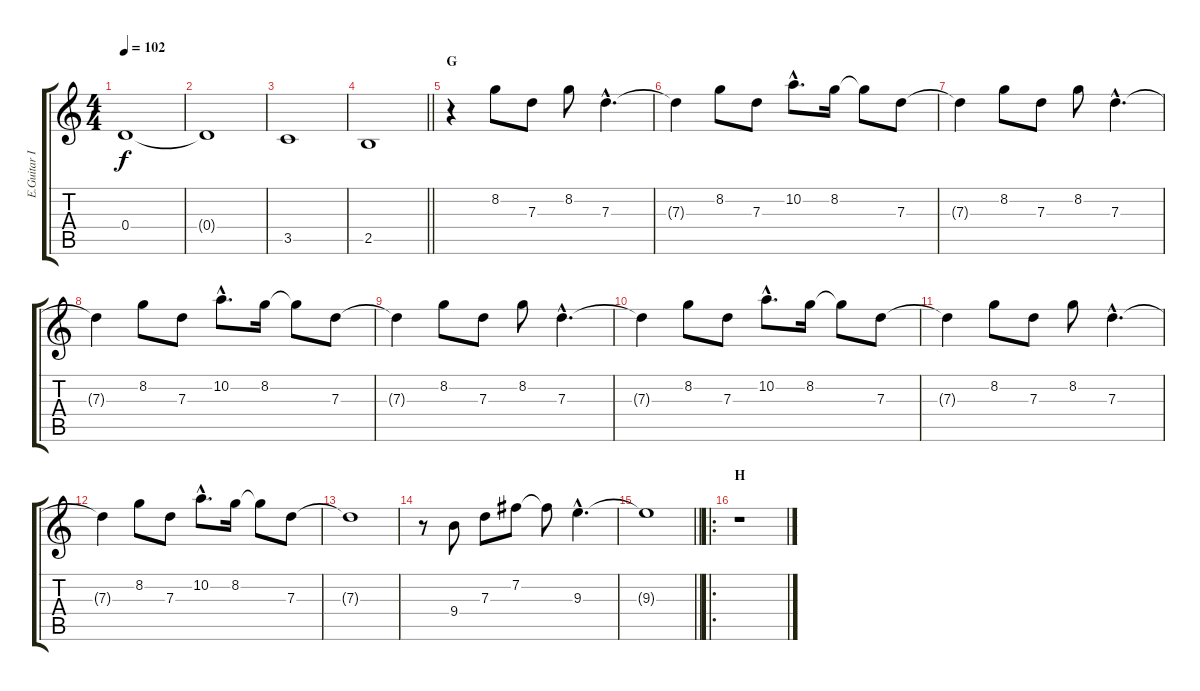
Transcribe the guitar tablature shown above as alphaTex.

\track ("E.Guitar I" "E.Guitar I") {instrument distortionguitar}
\staff {score tabs}
\tuning (E4 B3 G3 D3 A2 E2) {hide}
\ts (4 4)
\tempo 102
\clef g2
\ks c
0.4.1{dy f} |
0.4{t}.1 |
3.5.1 |
\barLineRight lightlight
2.5.1 |
\section ("" "G")
r.4{instrument distortionguitar} 8.2.8 7.3.8 8.2.8 7.3{hac}.4{d} |
7.3{t}.4 8.2.8 7.3.8 10.2{hac}.8{d} 8.2.16 8.2{t}.8 7.3.8 |
7.3{t}.4 8.2.8 7.3.8 8.2.8 7.3{hac}.4{d} |
7.3{t}.4 8.2.8 7.3.8 10.2{hac}.8{d} 8.2.16 8.2{t}.8 7.3.8 |
7.3{t}.4 8.2.8 7.3.8 8.2.8 7.3{hac}.4{d} |
7.3{t}.4 8.2.8 7.3.8 10.2{hac}.8{d} 8.2.16 8.2{t}.8 7.3.8 |
7.3{t}.4 8.2.8 7.3.8 8.2.8 7.3{hac}.4{d} |
7.3{t}.4 8.2.8 7.3.8 10.2{hac}.8{d} 8.2.16 8.2{t}.8 7.3.8 |
7.3{t}.1 |
r.8 9.4.8 7.3.8 7.2.8 7.2{t}.8 9.3{hac}.4{d} |
\barLineRight lightlight
9.3{t}.1 |
\ro
\section ("" "H")
r.1
